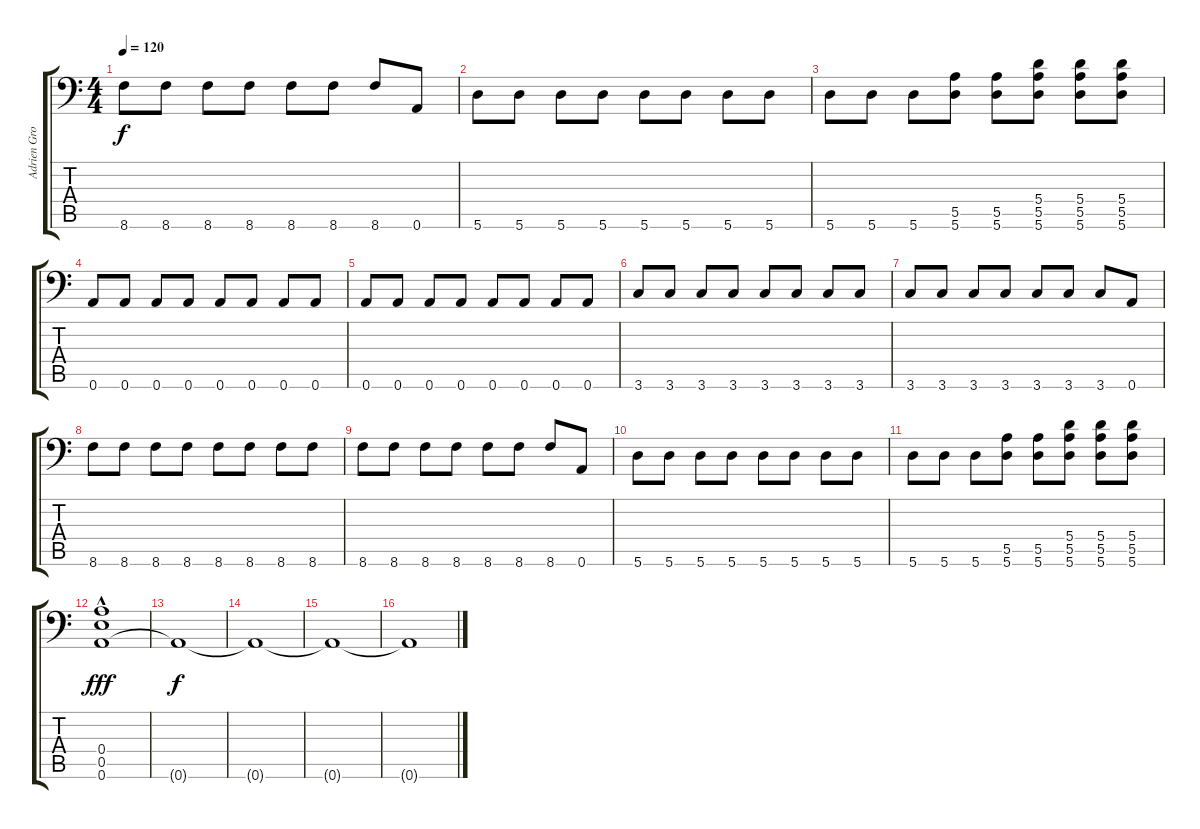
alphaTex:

\track ("Adrien Grousset" "Adrien Gro") {instrument electricguitarjazz}
\staff {score tabs}
\tuning (B3 Gb3 D3 A2 E2 A1) {hide}
\ts (4 4)
\tempo 120
\clef f4
\ks c
8.6.8{dy f} 8.6.8 8.6.8 8.6.8 8.6.8 8.6.8 8.6.8 0.6.8 |
5.6.8 5.6.8 5.6.8 5.6.8 5.6.8 5.6.8 5.6.8 5.6.8 |
5.6.8 5.6.8 5.6.8 (5.5 5.6).8 (5.5 5.6).8 (5.4 5.5 5.6).8 (5.4 5.5 5.6).8 (5.4 5.5 5.6).8 |
0.6.8 0.6.8 0.6.8 0.6.8 0.6.8 0.6.8 0.6.8 0.6.8 |
0.6.8 0.6.8 0.6.8 0.6.8 0.6.8 0.6.8 0.6.8 0.6.8 |
3.6.8 3.6.8 3.6.8 3.6.8 3.6.8 3.6.8 3.6.8 3.6.8 |
3.6.8 3.6.8 3.6.8 3.6.8 3.6.8 3.6.8 3.6.8 0.6.8 |
8.6.8 8.6.8 8.6.8 8.6.8 8.6.8 8.6.8 8.6.8 8.6.8 |
8.6.8 8.6.8 8.6.8 8.6.8 8.6.8 8.6.8 8.6.8 0.6.8 |
5.6.8 5.6.8 5.6.8 5.6.8 5.6.8 5.6.8 5.6.8 5.6.8 |
5.6.8 5.6.8 5.6.8 (5.5 5.6).8 (5.5 5.6).8 (5.4 5.5 5.6).8 (5.4 5.5 5.6).8 (5.4 5.5 5.6).8 |
(0.4{hac} 0.5{hac} 0.6{hac}).1{dy fff} |
0.6{t}.1{dy f} |
0.6{t}.1 |
0.6{t}.1 |
0.6{t}.1
